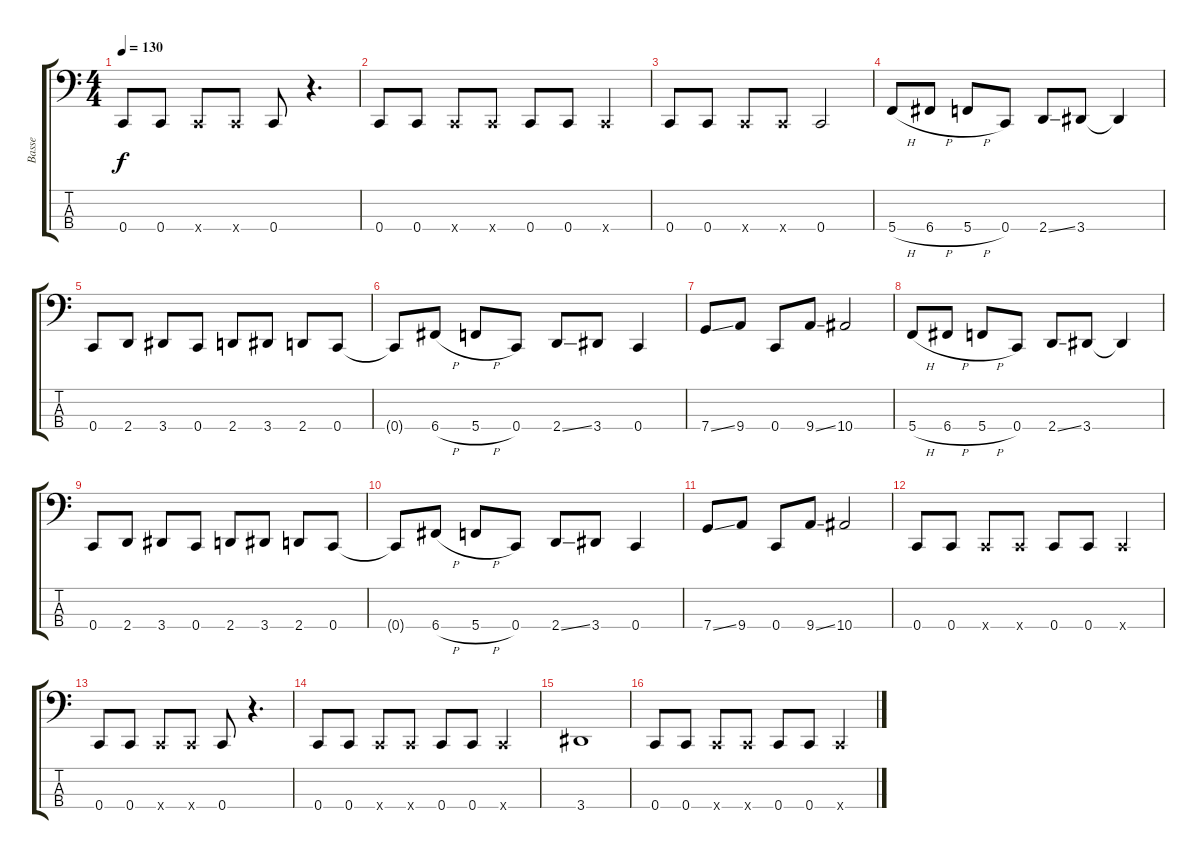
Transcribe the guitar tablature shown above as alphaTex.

\track ("Basse" "Basse") {instrument electricbassfinger}
\staff {score tabs}
\tuning (F2 C2 G1 C1) {hide}
\ts (4 4)
\tempo 130
\clef f4
\ks c
0.4.8{dy f} 0.4.8 0.4{x}.8 0.4{x}.8 0.4.8 r.4{d} |
0.4.8 0.4.8 0.4{x}.8 0.4{x}.8 0.4.8 0.4.8 0.4{x}.4 |
0.4.8 0.4.8 0.4{x}.8 0.4{x}.8 0.4.2 |
5.4{h}.8 6.4{h}.8 5.4{h}.8 0.4.8 2.4{ss}.8 3.4.8 3.4{t}.4 |
0.4.8 2.4.8 3.4.8 0.4.8 2.4.8 3.4.8 2.4.8 0.4.8 |
0.4{t}.8 6.4{h}.8 5.4{h}.8 0.4.8 2.4{ss}.8 3.4.8 0.4.4 |
7.4{ss}.8 9.4.8 0.4.8 9.4{ss}.8 10.4.2 |
5.4{h}.8 6.4{h}.8 5.4{h}.8 0.4.8 2.4{ss}.8 3.4.8 3.4{t}.4 |
0.4.8 2.4.8 3.4.8 0.4.8 2.4.8 3.4.8 2.4.8 0.4.8 |
0.4{t}.8 6.4{h}.8 5.4{h}.8 0.4.8 2.4{ss}.8 3.4.8 0.4.4 |
7.4{ss}.8 9.4.8 0.4.8 9.4{ss}.8 10.4.2 |
0.4.8 0.4.8 0.4{x}.8 0.4{x}.8 0.4.8 0.4.8 0.4{x}.4 |
0.4.8 0.4.8 0.4{x}.8 0.4{x}.8 0.4.8 r.4{d} |
0.4.8 0.4.8 0.4{x}.8 0.4{x}.8 0.4.8 0.4.8 0.4{x}.4 |
3.4.1 |
0.4.8 0.4.8 0.4{x}.8 0.4{x}.8 0.4.8 0.4.8 0.4{x}.4
